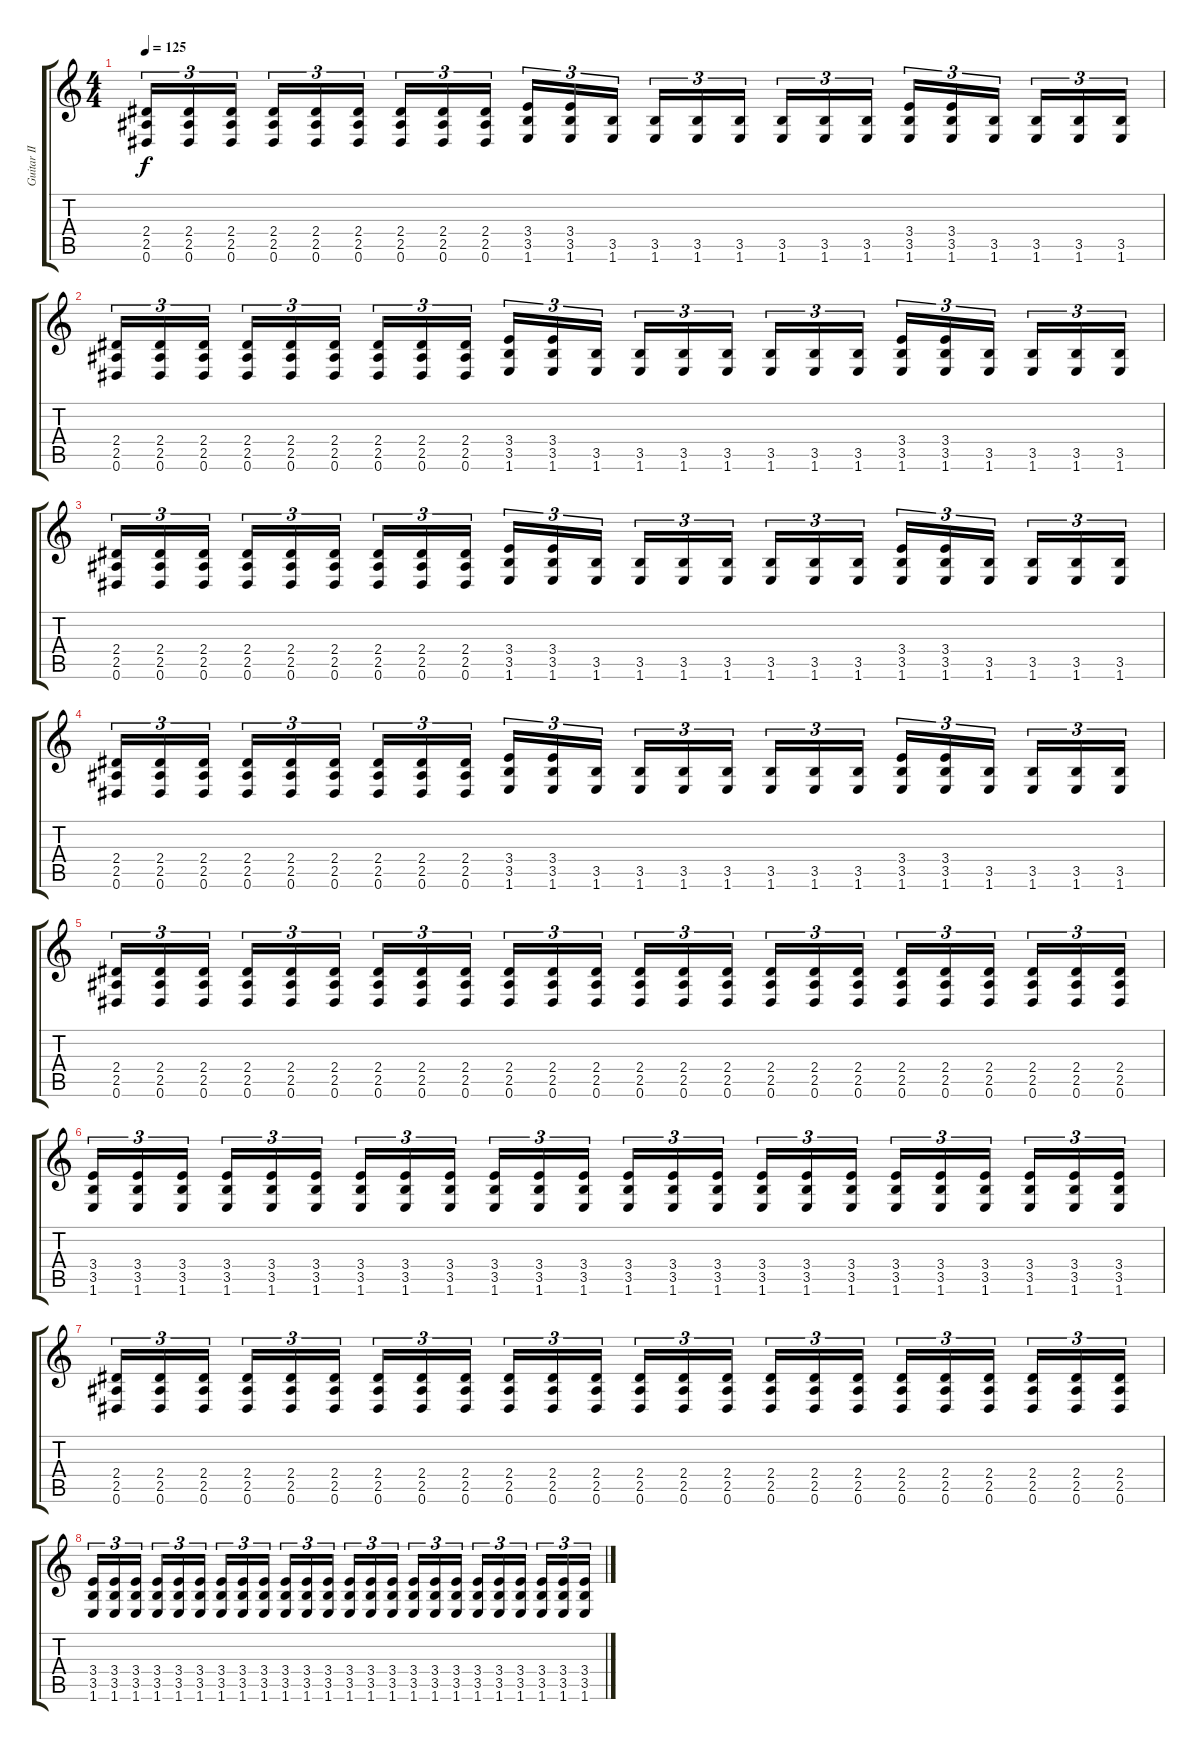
\track ("Guitar II" "Guitar II") {instrument distortionguitar}
\staff {score tabs}
\tuning (Eb4 Bb3 Gb3 Db3 Ab2 Eb2) {hide}
\ts (4 4)
\tempo 125
\clef g2
\ks c
(2.4 2.5 0.6).16{tu (3 2) dy f} (2.4 2.5 0.6).16{tu (3 2)} (2.4 2.5 0.6).16{tu (3 2) beam splitsecondary} (2.4 2.5 0.6).16{tu (3 2)} (2.4 2.5 0.6).16{tu (3 2)} (2.4 2.5 0.6).16{tu (3 2)} (2.4 2.5 0.6).16{tu (3 2)} (2.4 2.5 0.6).16{tu (3 2)} (2.4 2.5 0.6).16{tu (3 2) beam splitsecondary} (3.4 3.5 1.6).16{tu (3 2)} (3.4 3.5 1.6).16{tu (3 2)} (3.5 1.6).16{tu (3 2)} (3.5 1.6).16{tu (3 2)} (3.5 1.6).16{tu (3 2)} (3.5 1.6).16{tu (3 2) beam splitsecondary} (3.5 1.6).16{tu (3 2)} (3.5 1.6).16{tu (3 2)} (3.5 1.6).16{tu (3 2)} (3.4 3.5 1.6).16{tu (3 2)} (3.4 3.5 1.6).16{tu (3 2)} (3.5 1.6).16{tu (3 2) beam splitsecondary} (3.5 1.6).16{tu (3 2)} (3.5 1.6).16{tu (3 2)} (3.5 1.6).16{tu (3 2)} |
(2.4 2.5 0.6).16{tu (3 2)} (2.4 2.5 0.6).16{tu (3 2)} (2.4 2.5 0.6).16{tu (3 2) beam splitsecondary} (2.4 2.5 0.6).16{tu (3 2)} (2.4 2.5 0.6).16{tu (3 2)} (2.4 2.5 0.6).16{tu (3 2)} (2.4 2.5 0.6).16{tu (3 2)} (2.4 2.5 0.6).16{tu (3 2)} (2.4 2.5 0.6).16{tu (3 2) beam splitsecondary} (3.4 3.5 1.6).16{tu (3 2)} (3.4 3.5 1.6).16{tu (3 2)} (3.5 1.6).16{tu (3 2)} (3.5 1.6).16{tu (3 2)} (3.5 1.6).16{tu (3 2)} (3.5 1.6).16{tu (3 2) beam splitsecondary} (3.5 1.6).16{tu (3 2)} (3.5 1.6).16{tu (3 2)} (3.5 1.6).16{tu (3 2)} (3.4 3.5 1.6).16{tu (3 2)} (3.4 3.5 1.6).16{tu (3 2)} (3.5 1.6).16{tu (3 2) beam splitsecondary} (3.5 1.6).16{tu (3 2)} (3.5 1.6).16{tu (3 2)} (3.5 1.6).16{tu (3 2)} |
(2.4 2.5 0.6).16{tu (3 2)} (2.4 2.5 0.6).16{tu (3 2)} (2.4 2.5 0.6).16{tu (3 2) beam splitsecondary} (2.4 2.5 0.6).16{tu (3 2)} (2.4 2.5 0.6).16{tu (3 2)} (2.4 2.5 0.6).16{tu (3 2)} (2.4 2.5 0.6).16{tu (3 2)} (2.4 2.5 0.6).16{tu (3 2)} (2.4 2.5 0.6).16{tu (3 2) beam splitsecondary} (3.4 3.5 1.6).16{tu (3 2)} (3.4 3.5 1.6).16{tu (3 2)} (3.5 1.6).16{tu (3 2)} (3.5 1.6).16{tu (3 2)} (3.5 1.6).16{tu (3 2)} (3.5 1.6).16{tu (3 2) beam splitsecondary} (3.5 1.6).16{tu (3 2)} (3.5 1.6).16{tu (3 2)} (3.5 1.6).16{tu (3 2)} (3.4 3.5 1.6).16{tu (3 2)} (3.4 3.5 1.6).16{tu (3 2)} (3.5 1.6).16{tu (3 2) beam splitsecondary} (3.5 1.6).16{tu (3 2)} (3.5 1.6).16{tu (3 2)} (3.5 1.6).16{tu (3 2)} |
(2.4 2.5 0.6).16{tu (3 2)} (2.4 2.5 0.6).16{tu (3 2)} (2.4 2.5 0.6).16{tu (3 2) beam splitsecondary} (2.4 2.5 0.6).16{tu (3 2)} (2.4 2.5 0.6).16{tu (3 2)} (2.4 2.5 0.6).16{tu (3 2)} (2.4 2.5 0.6).16{tu (3 2)} (2.4 2.5 0.6).16{tu (3 2)} (2.4 2.5 0.6).16{tu (3 2) beam splitsecondary} (3.4 3.5 1.6).16{tu (3 2)} (3.4 3.5 1.6).16{tu (3 2)} (3.5 1.6).16{tu (3 2)} (3.5 1.6).16{tu (3 2)} (3.5 1.6).16{tu (3 2)} (3.5 1.6).16{tu (3 2) beam splitsecondary} (3.5 1.6).16{tu (3 2)} (3.5 1.6).16{tu (3 2)} (3.5 1.6).16{tu (3 2)} (3.4 3.5 1.6).16{tu (3 2)} (3.4 3.5 1.6).16{tu (3 2)} (3.5 1.6).16{tu (3 2) beam splitsecondary} (3.5 1.6).16{tu (3 2)} (3.5 1.6).16{tu (3 2)} (3.5 1.6).16{tu (3 2)} |
(2.4 2.5 0.6).16{tu (3 2)} (2.4 2.5 0.6).16{tu (3 2)} (2.4 2.5 0.6).16{tu (3 2) beam splitsecondary} (2.4 2.5 0.6).16{tu (3 2)} (2.4 2.5 0.6).16{tu (3 2)} (2.4 2.5 0.6).16{tu (3 2)} (2.4 2.5 0.6).16{tu (3 2)} (2.4 2.5 0.6).16{tu (3 2)} (2.4 2.5 0.6).16{tu (3 2) beam splitsecondary} (2.4 2.5 0.6).16{tu (3 2)} (2.4 2.5 0.6).16{tu (3 2)} (2.4 2.5 0.6).16{tu (3 2)} (2.4 2.5 0.6).16{tu (3 2)} (2.4 2.5 0.6).16{tu (3 2)} (2.4 2.5 0.6).16{tu (3 2) beam splitsecondary} (2.4 2.5 0.6).16{tu (3 2)} (2.4 2.5 0.6).16{tu (3 2)} (2.4 2.5 0.6).16{tu (3 2)} (2.4 2.5 0.6).16{tu (3 2)} (2.4 2.5 0.6).16{tu (3 2)} (2.4 2.5 0.6).16{tu (3 2) beam splitsecondary} (2.4 2.5 0.6).16{tu (3 2)} (2.4 2.5 0.6).16{tu (3 2)} (2.4 2.5 0.6).16{tu (3 2)} |
(3.4 3.5 1.6).16{tu (3 2)} (3.4 3.5 1.6).16{tu (3 2)} (3.4 3.5 1.6).16{tu (3 2) beam splitsecondary} (3.4 3.5 1.6).16{tu (3 2)} (3.4 3.5 1.6).16{tu (3 2)} (3.4 3.5 1.6).16{tu (3 2)} (3.4 3.5 1.6).16{tu (3 2)} (3.4 3.5 1.6).16{tu (3 2)} (3.4 3.5 1.6).16{tu (3 2) beam splitsecondary} (3.4 3.5 1.6).16{tu (3 2)} (3.4 3.5 1.6).16{tu (3 2)} (3.4 3.5 1.6).16{tu (3 2)} (3.4 3.5 1.6).16{tu (3 2)} (3.4 3.5 1.6).16{tu (3 2)} (3.4 3.5 1.6).16{tu (3 2) beam splitsecondary} (3.4 3.5 1.6).16{tu (3 2)} (3.4 3.5 1.6).16{tu (3 2)} (3.4 3.5 1.6).16{tu (3 2)} (3.4 3.5 1.6).16{tu (3 2)} (3.4 3.5 1.6).16{tu (3 2)} (3.4 3.5 1.6).16{tu (3 2) beam splitsecondary} (3.4 3.5 1.6).16{tu (3 2)} (3.4 3.5 1.6).16{tu (3 2)} (3.4 3.5 1.6).16{tu (3 2)} |
(2.4 2.5 0.6).16{tu (3 2)} (2.4 2.5 0.6).16{tu (3 2)} (2.4 2.5 0.6).16{tu (3 2) beam splitsecondary} (2.4 2.5 0.6).16{tu (3 2)} (2.4 2.5 0.6).16{tu (3 2)} (2.4 2.5 0.6).16{tu (3 2)} (2.4 2.5 0.6).16{tu (3 2)} (2.4 2.5 0.6).16{tu (3 2)} (2.4 2.5 0.6).16{tu (3 2) beam splitsecondary} (2.4 2.5 0.6).16{tu (3 2)} (2.4 2.5 0.6).16{tu (3 2)} (2.4 2.5 0.6).16{tu (3 2)} (2.4 2.5 0.6).16{tu (3 2)} (2.4 2.5 0.6).16{tu (3 2)} (2.4 2.5 0.6).16{tu (3 2) beam splitsecondary} (2.4 2.5 0.6).16{tu (3 2)} (2.4 2.5 0.6).16{tu (3 2)} (2.4 2.5 0.6).16{tu (3 2)} (2.4 2.5 0.6).16{tu (3 2)} (2.4 2.5 0.6).16{tu (3 2)} (2.4 2.5 0.6).16{tu (3 2) beam splitsecondary} (2.4 2.5 0.6).16{tu (3 2)} (2.4 2.5 0.6).16{tu (3 2)} (2.4 2.5 0.6).16{tu (3 2)} |
(3.4 3.5 1.6).16{tu (3 2)} (3.4 3.5 1.6).16{tu (3 2)} (3.4 3.5 1.6).16{tu (3 2) beam splitsecondary} (3.4 3.5 1.6).16{tu (3 2)} (3.4 3.5 1.6).16{tu (3 2)} (3.4 3.5 1.6).16{tu (3 2)} (3.4 3.5 1.6).16{tu (3 2)} (3.4 3.5 1.6).16{tu (3 2)} (3.4 3.5 1.6).16{tu (3 2) beam splitsecondary} (3.4 3.5 1.6).16{tu (3 2)} (3.4 3.5 1.6).16{tu (3 2)} (3.4 3.5 1.6).16{tu (3 2)} (3.4 3.5 1.6).16{tu (3 2)} (3.4 3.5 1.6).16{tu (3 2)} (3.4 3.5 1.6).16{tu (3 2) beam splitsecondary} (3.4 3.5 1.6).16{tu (3 2)} (3.4 3.5 1.6).16{tu (3 2)} (3.4 3.5 1.6).16{tu (3 2)} (3.4 3.5 1.6).16{tu (3 2)} (3.4 3.5 1.6).16{tu (3 2)} (3.4 3.5 1.6).16{tu (3 2) beam splitsecondary} (3.4 3.5 1.6).16{tu (3 2)} (3.4 3.5 1.6).16{tu (3 2)} (3.4 3.5 1.6).16{tu (3 2)}
